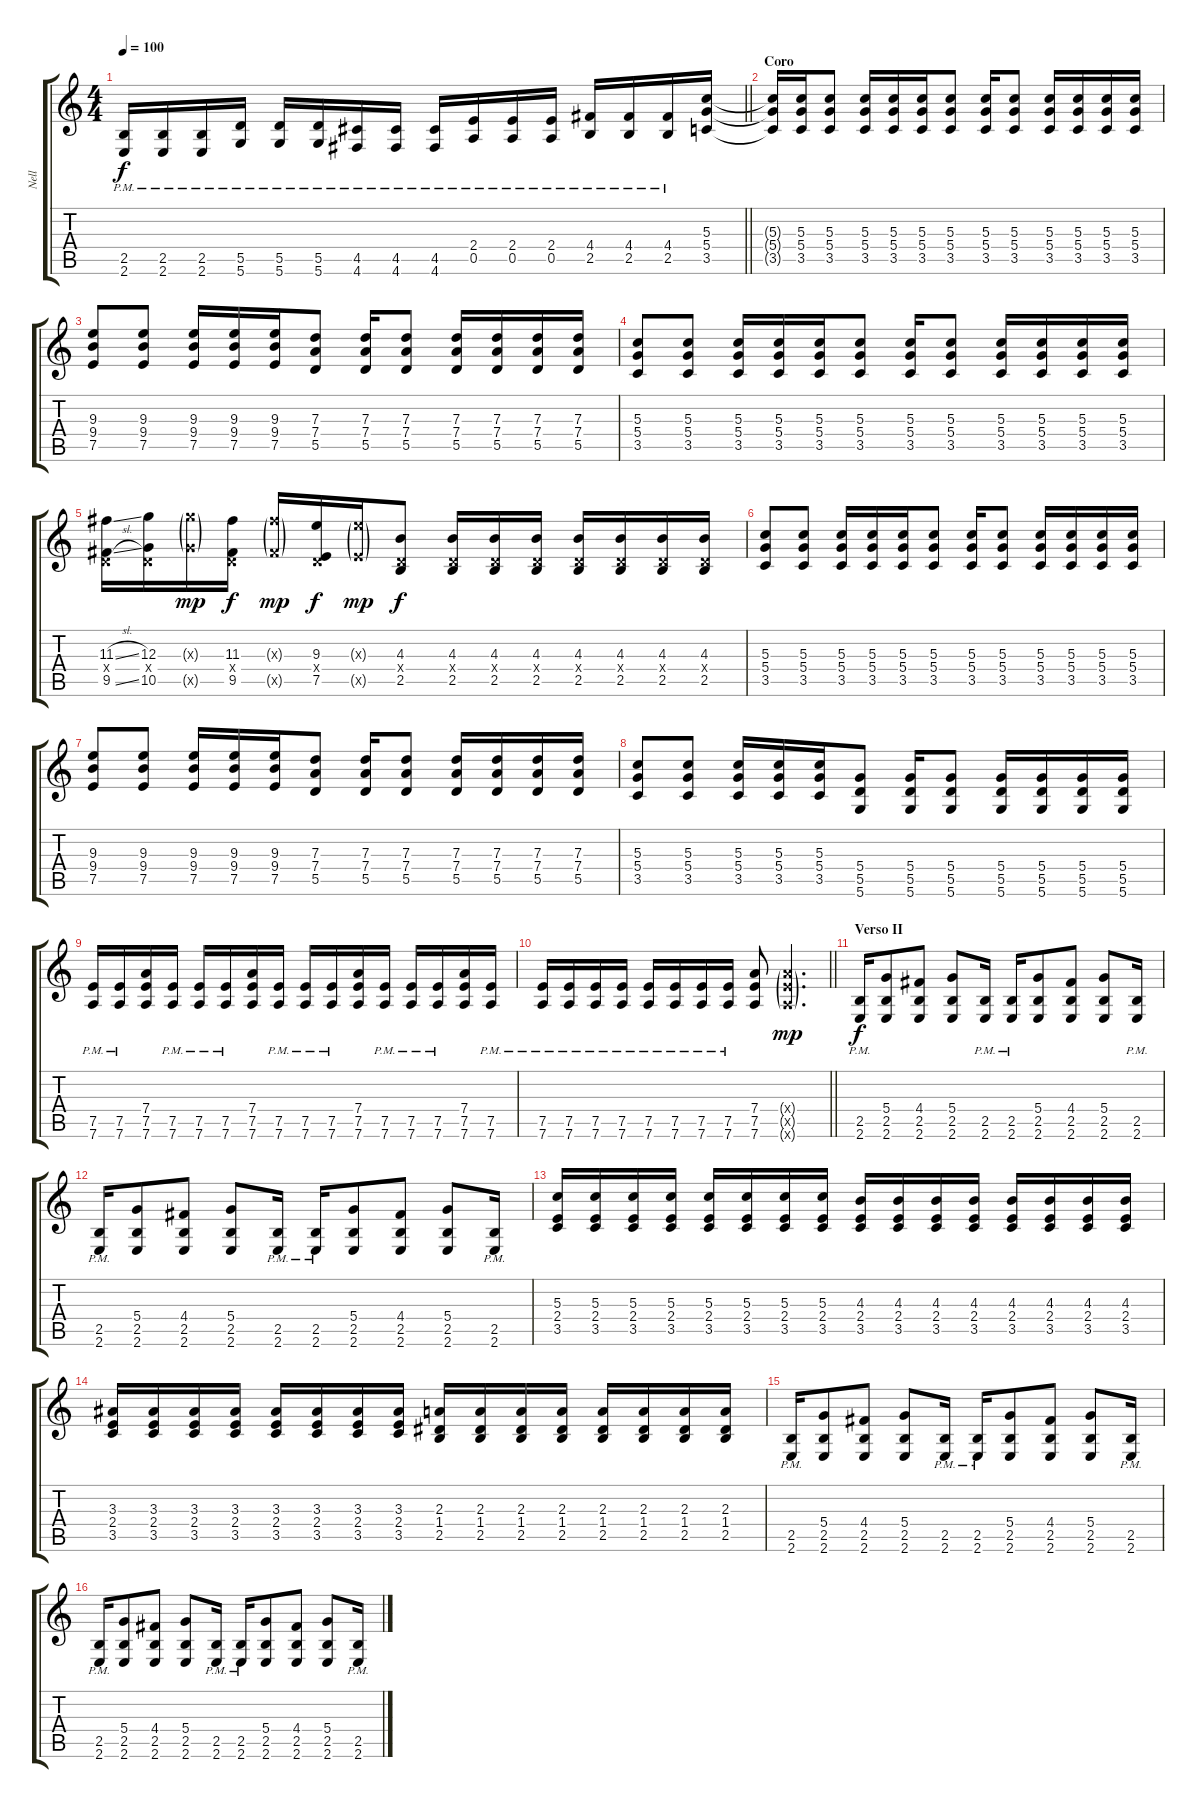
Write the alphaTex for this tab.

\track ("Nell" "Nell") {instrument distortionguitar}
\staff {score tabs}
\tuning (E4 B3 G3 D3 A2 D2) {hide}
\ts (4 4)
\tempo 100
\clef g2
\barLineRight lightlight
\ks c
(2.5{pm} 2.6{pm}).16{dy f} (2.5{pm} 2.6{pm}).16 (2.5{pm} 2.6{pm}).16 (5.5{pm} 5.6{pm}).16 (5.5{pm} 5.6{pm}).16 (5.5{pm} 5.6{pm}).16 (4.5{pm} 4.6{pm}).16 (4.5{pm} 4.6{pm}).16 (4.5{pm} 4.6{pm}).16 (2.4{pm} 0.5{pm}).16 (2.4{pm} 0.5{pm}).16 (2.4{pm} 0.5{pm}).16 (4.4{pm} 2.5{pm}).16 (4.4{pm} 2.5{pm}).16 (4.4{pm} 2.5{pm}).16 (5.3 5.4 3.5).16 |
\section ("" "Coro")
(5.3{t} 5.4{t} 3.5{t}).16 (5.3 5.4 3.5).16 (5.3 5.4 3.5).8 (5.3 5.4 3.5).16 (5.3 5.4 3.5).16 (5.3 5.4 3.5).16 (5.3 5.4 3.5).8 (5.3 5.4 3.5).16 (5.3 5.4 3.5).8 (5.3 5.4 3.5).16 (5.3 5.4 3.5).16 (5.3 5.4 3.5).16 (5.3 5.4 3.5).16 |
(9.3 9.4 7.5).8 (9.3 9.4 7.5).8 (9.3 9.4 7.5).16 (9.3 9.4 7.5).16 (9.3 9.4 7.5).16 (7.3 7.4 5.5).8 (7.3 7.4 5.5).16 (7.3 7.4 5.5).8 (7.3 7.4 5.5).16 (7.3 7.4 5.5).16 (7.3 7.4 5.5).16 (7.3 7.4 5.5).16 |
(5.3 5.4 3.5).8 (5.3 5.4 3.5).8 (5.3 5.4 3.5).16 (5.3 5.4 3.5).16 (5.3 5.4 3.5).16 (5.3 5.4 3.5).8 (5.3 5.4 3.5).16 (5.3 5.4 3.5).8 (5.3 5.4 3.5).16 (5.3 5.4 3.5).16 (5.3 5.4 3.5).16 (5.3 5.4 3.5).16 |
(11.3{sl} 0.4{x} 9.5{sl}).16 (12.3 0.4{x} 10.5).16 (12.3{g x} 10.5{g x}).16{dy mp} (11.3 0.4{x} 9.5).16{dy f} (11.3{g x} 9.5{g x}).16{dy mp} (9.3 0.4{x} 7.5).16{dy f} (9.3{g x} 7.5{g x}).16{dy mp} (4.3 0.4{x} 2.5).8{dy f} (4.3 0.4{x} 2.5).16 (4.3 0.4{x} 2.5).16 (4.3 0.4{x} 2.5).16 (4.3 0.4{x} 2.5).16 (4.3 0.4{x} 2.5).16 (4.3 0.4{x} 2.5).16 (4.3 0.4{x} 2.5).16 |
(5.3 5.4 3.5).8 (5.3 5.4 3.5).8 (5.3 5.4 3.5).16 (5.3 5.4 3.5).16 (5.3 5.4 3.5).16 (5.3 5.4 3.5).8 (5.3 5.4 3.5).16 (5.3 5.4 3.5).8 (5.3 5.4 3.5).16 (5.3 5.4 3.5).16 (5.3 5.4 3.5).16 (5.3 5.4 3.5).16 |
(9.3 9.4 7.5).8 (9.3 9.4 7.5).8 (9.3 9.4 7.5).16 (9.3 9.4 7.5).16 (9.3 9.4 7.5).16 (7.3 7.4 5.5).8 (7.3 7.4 5.5).16 (7.3 7.4 5.5).8 (7.3 7.4 5.5).16 (7.3 7.4 5.5).16 (7.3 7.4 5.5).16 (7.3 7.4 5.5).16 |
(5.3 5.4 3.5).8 (5.3 5.4 3.5).8 (5.3 5.4 3.5).16 (5.3 5.4 3.5).16 (5.3 5.4 3.5).16 (5.4 5.5 5.6).8 (5.4 5.5 5.6).16 (5.4 5.5 5.6).8 (5.4 5.5 5.6).16 (5.4 5.5 5.6).16 (5.4 5.5 5.6).16 (5.4 5.5 5.6).16 |
(7.5{pm} 7.6{pm}).16 (7.5{pm} 7.6{pm}).16 (7.4 7.5 7.6).16 (7.5{pm} 7.6{pm}).16 (7.5{pm} 7.6{pm}).16 (7.5{pm} 7.6{pm}).16 (7.4 7.5 7.6).16 (7.5{pm} 7.6{pm}).16 (7.5{pm} 7.6{pm}).16 (7.5{pm} 7.6{pm}).16 (7.4 7.5 7.6).16 (7.5{pm} 7.6{pm}).16 (7.5{pm} 7.6{pm}).16 (7.5{pm} 7.6{pm}).16 (7.4 7.5 7.6).16 (7.5{pm} 7.6{pm}).16 |
\barLineRight lightlight
(7.5{pm} 7.6{pm}).16 (7.5{pm} 7.6{pm}).16 (7.5{pm} 7.6{pm}).16 (7.5{pm} 7.6{pm}).16 (7.5{pm} 7.6{pm}).16 (7.5{pm} 7.6{pm}).16 (7.5{pm} 7.6{pm}).16 (7.5{pm} 7.6{pm}).16 (7.4 7.5 7.6).8 (7.4{g x} 7.5{g x} 7.6{g x}).4{d dy mp} |
\section ("" "Verso II")
(2.5{pm} 2.6{pm}).16{dy f} (5.4 2.5 2.6).8 (4.4 2.5 2.6).8 (5.4 2.5 2.6).8 (2.5{pm} 2.6{pm}).16 (2.5{pm} 2.6{pm}).16 (5.4 2.5 2.6).8 (4.4 2.5 2.6).8 (5.4 2.5 2.6).8 (2.5{pm} 2.6{pm}).16 |
(2.5{pm} 2.6{pm}).16 (5.4 2.5 2.6).8 (4.4 2.5 2.6).8 (5.4 2.5 2.6).8 (2.5{pm} 2.6{pm}).16 (2.5{pm} 2.6{pm}).16 (5.4 2.5 2.6).8 (4.4 2.5 2.6).8 (5.4 2.5 2.6).8 (2.5{pm} 2.6{pm}).16 |
(5.3 2.4 3.5).16 (5.3 2.4 3.5).16 (5.3 2.4 3.5).16 (5.3 2.4 3.5).16 (5.3 2.4 3.5).16 (5.3 2.4 3.5).16 (5.3 2.4 3.5).16 (5.3 2.4 3.5).16 (4.3 2.4 3.5).16 (4.3 2.4 3.5).16 (4.3 2.4 3.5).16 (4.3 2.4 3.5).16 (4.3 2.4 3.5).16 (4.3 2.4 3.5).16 (4.3 2.4 3.5).16 (4.3 2.4 3.5).16 |
(3.3 2.4 3.5).16 (3.3 2.4 3.5).16 (3.3 2.4 3.5).16 (3.3 2.4 3.5).16 (3.3 2.4 3.5).16 (3.3 2.4 3.5).16 (3.3 2.4 3.5).16 (3.3 2.4 3.5).16 (2.3 1.4 2.5).16 (2.3 1.4 2.5).16 (2.3 1.4 2.5).16 (2.3 1.4 2.5).16 (2.3 1.4 2.5).16 (2.3 1.4 2.5).16 (2.3 1.4 2.5).16 (2.3 1.4 2.5).16 |
(2.5{pm} 2.6{pm}).16 (5.4 2.5 2.6).8 (4.4 2.5 2.6).8 (5.4 2.5 2.6).8 (2.5{pm} 2.6{pm}).16 (2.5{pm} 2.6{pm}).16 (5.4 2.5 2.6).8 (4.4 2.5 2.6).8 (5.4 2.5 2.6).8 (2.5{pm} 2.6{pm}).16 |
(2.5{pm} 2.6{pm}).16 (5.4 2.5 2.6).8 (4.4 2.5 2.6).8 (5.4 2.5 2.6).8 (2.5{pm} 2.6{pm}).16 (2.5{pm} 2.6{pm}).16 (5.4 2.5 2.6).8 (4.4 2.5 2.6).8 (5.4 2.5 2.6).8 (2.5{pm} 2.6{pm}).16
